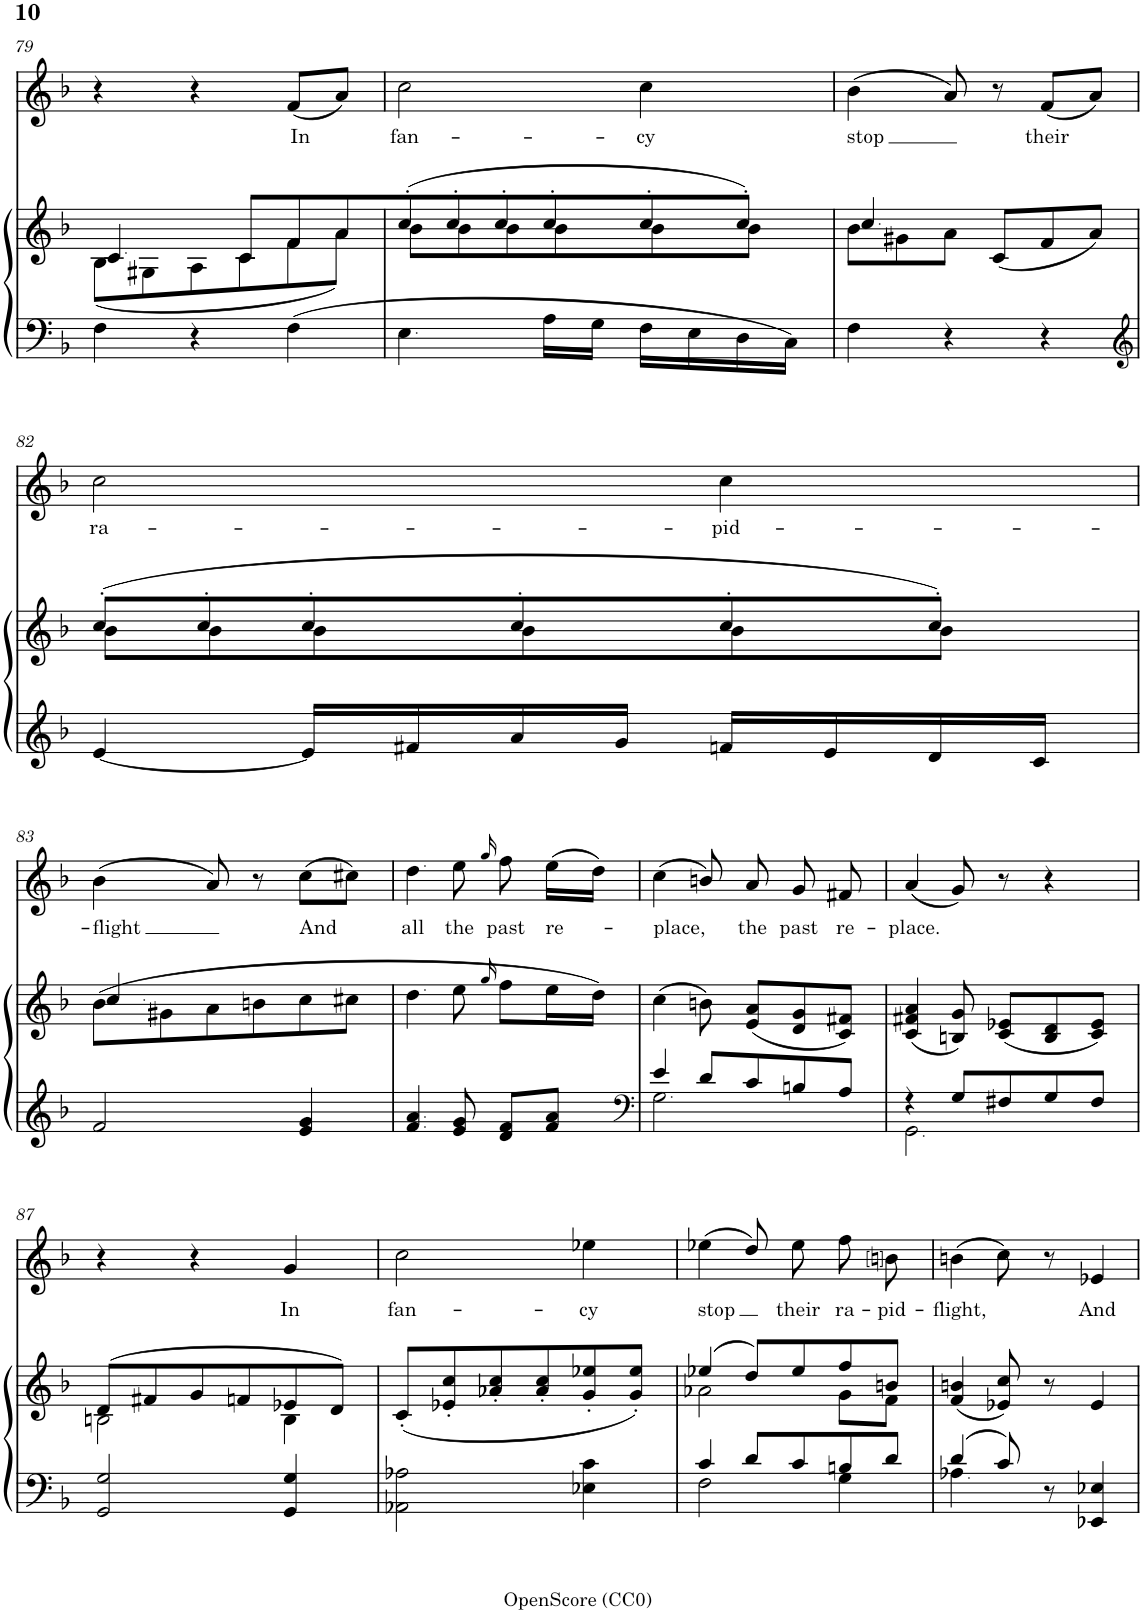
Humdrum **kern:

**kern	**kern	**kern	**text
*part2	*part2	*part1	*part1
*staff3	*staff2	*staff1	*staff1
*I"Piano	*	*I"Voice	*
*I'Pno	*	*	*
!!LO:PB:g=z
*clefF4	*clefG2	*clefG2	*
*k[b-]	*k[b-]	*k[b-]	*
*M3/4	*M3/4	*M3/4	*
=79	=79	=79	=79
*	*^	*	*
4F\	4.c/	(8B-\L	4r	.
.	.	8G#X\	.	.
4r	.	8A\	4r	.
.	8c/L	8c\	.	.
!	!	!	!	!LO:LY:b
4F\	8f/	8f\	(8f/L	In
.	8a/	8a\J)	8a/J)	.
=80	=80	=80	=80	=80
!	!	!	!	!LO:LY:b
4.E\	(8cc'/	8b-\L	2cc\	fan-
.	8cc'/	8b-\	.	.
.	8cc'/	8b-\	.	.
16A\LL	8cc'/	8b-\	.	.
16G\JJ	.	.	.	.
!	!	!	!	!LO:LY:b
16F\LL	8cc'/	8b-\	4cc\	-cy
16E\	.	.	.	.
16D\	8cc'/J)	8b-\J	.	.
16C\JJ	.	.	.	.
=81	=81	=81	=81	=81
!	!	!	!	!LO:LY:b
4F\	4.cc/	8b-\L	(4b-\	stop
.	.	8g#X\	.	.
4r	.	8a\J	8a/)	.
.	(8c/L	4.ryy	8r	.
!	!	!	!	!LO:LY:b
4r	8f/	.	(8f/L	their
.	8a/J)	.	8a/J)	.
!!LO:LB:g=z
=82	=82	=82	=82	=82
*clefG2	*	*	*	*
!	!	!	!	!LO:LY:b
[4e/	(8cc'/L	8b-\L	2cc\	ra-
.	8cc'/	8b-\	.	.
16e/LL]	8cc'/	8b-\	.	.
16f#X/	.	.	.	.
16a/	8cc'/	8b-\	.	.
16g/JJ	.	.	.	.
!	!	!	!	!LO:LY:b
16fn/LL	8cc'/	8b-\	4cc\	-pid-
16e/	.	.	.	.
16d/	8cc'/J)	8b-\J	.	.
16c/JJ	.	.	.	.
!!LO:LB:g=z
=83	=83	=83	=83	=83
!	!	!	!	!LO:LY:b
2f/	4.cc/	(>8b-\L	(4b-\	-flight
.	.	8g#X\	.	.
.	.	8a\	8a/)	.
.	8ryy	8bn\	8r	.
!	!	!	!	!LO:LY:b
4e/ 4g/	8ryy	8cc\	(8cc\L	And
.	8ryy	8cc#X\J	8cc#X\J)	.
=84	=84	=84	=84	=84
!	!	!	!	!LO:LY:b
*	*v	*v	*	*
4.f/ 4.a/	4.dd\	4.dd\	all
!	!	!	!LO:LY:b
8e/ 8g/	8ee\	8ee\	the
.	16qgg/	16qgg/	.
!	!	!	!LO:LY:b
8d/ 8f/L	8ff\L	8ff\	past
!	!	!	!LO:LY:b
8f/ 8a/J	16ee\L	(16ee\LL	re-
.	16dd\JJ)	16dd\JJ)	.
=85	=85	=85	=85
*clefF4	*	*	*
*^	*	*	*
!	!	!	!	!LO:LY:b
4e/	2.G\	(4cc\	(4cc\	-place,
8d/L	.	8bn\)	8bn/)	.
!	!	!	!	!LO:LY:b
8c/	.	(8e/ 8a/L	8a/	the
!	!	!	!	!LO:LY:b
8Bn/	.	8d/ 8g/	8g/	past
!	!	!	!	!LO:LY:b
8A/J	.	8c/ 8f#X/J)	8f#X/	re-
=86	=86	=86	=86	=86
!	!	!	!	!LO:LY:b
4r	2.GG\	(4c/ 4f#X/ 4a/	(4a/	-place.
8G/L	.	8Bn/ 8g/)	8g/)	.
8F#X/	.	(8c/ 8e-X/L	8r	.
8G/	.	8B/ 8d/	4r	.
8F#/J	.	8c/ 8e-/J)	.	.
*v	*v	*	*	*
!!LO:LB:g=z
=87	=87	=87	=87
*	*^	*	*
2GG/ 2G/	(8d/L	2Bn\	4r	.
.	8f#X/	.	.	.
.	8g/	.	4r	.
.	8fn/	.	.	.
!	!	!	!	!LO:LY:b
4GG/ 4G/	8e-X/	4B\	4g/	In
.	8d/J)	.	.	.
*	*v	*v	*	*
=88	=88	=88	=88
!	!	!	!LO:LY:b
2AA-X\ 2A-X\	(8c'/L	2cc\	fan-
.	8e-X/' 8cc/'	.	.
.	8a-X/' 8cc/'	.	.
.	8a-/' 8cc/'	.	.
!	!	!	!LO:LY:b
4E-X\ 4c\	8g/' 8ee-X/'	4ee-X\	-cy
.	8g/' 8ee-/'J)	.	.
=89	=89	=89	=89
*^	*^	*	*
!	!	!	!	!	!LO:LY:b
4c/	2F\	(4ee-X/	2a-X\	(4ee-X\	stop
8d/L	.	8dd/L)	.	8dd/)	.
!	!	!	!	!	!LO:LY:b
8c/	.	8ee-/	.	8ee-\	their
!	!	!	!	!	!LO:LY:b
8Bn/	4G\	8ff/	8g\L	8ff\	ra-
!	!	!	!	!	!LO:LY:b
8d/J	.	8bn/J	8f\J	8bnj\	-pid-
=90	=90	=90	=90	=90	=90
!	!	!	!	!	!LO:LY:b
*	*	*v	*v	*	*
4d/	4.A-X\	(4f/ 4bn/	(4bn\	flight,
8c/	.	8e-X/ 8cc/)	8cc\)	.
8r	4.ryy	8r	8r	.
!	!	!	!	!LO:LY:b
4EE-X/ 4E-X/	.	4e-/	4e-X/	And
*v	*v	*	*	*
=	=	=	=
*-	*-	*-	*-
